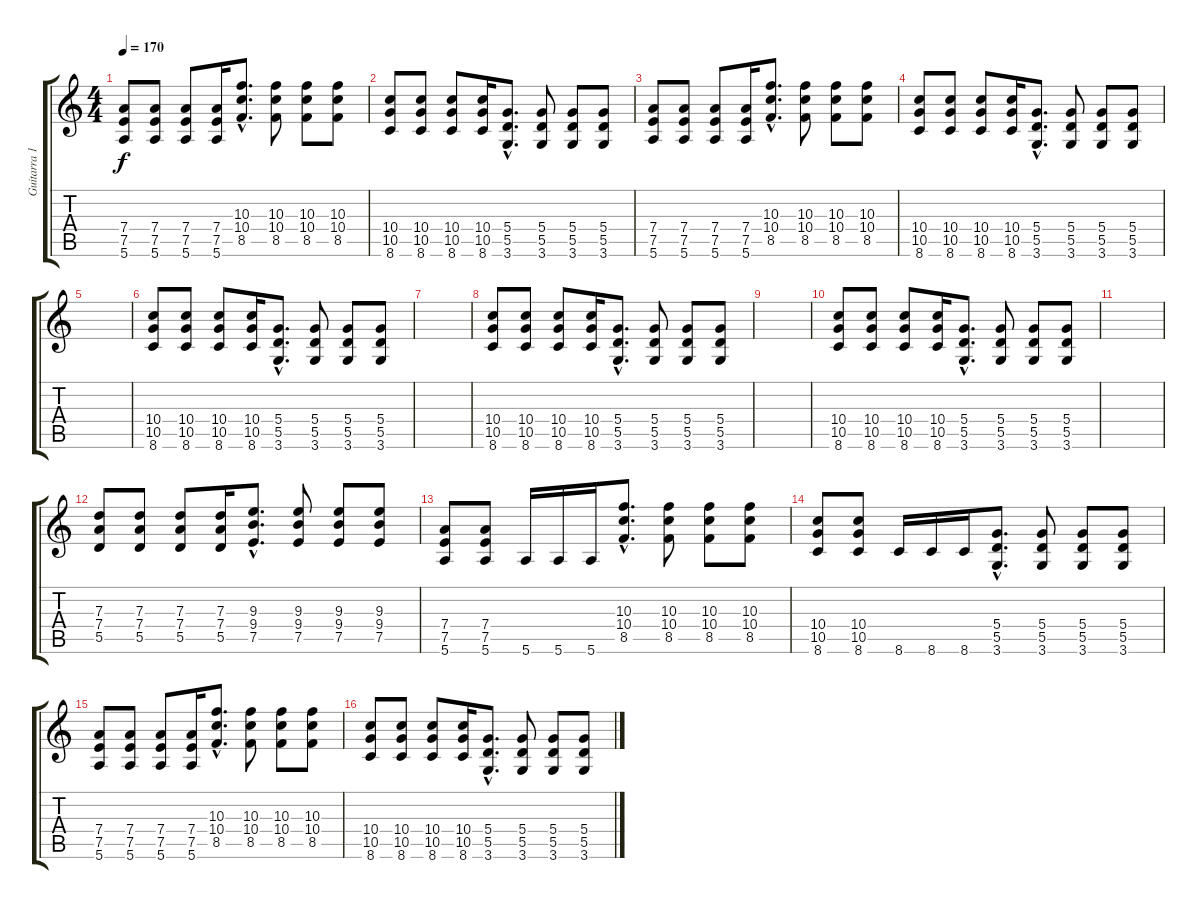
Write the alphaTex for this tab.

\track ("Guitarra 1" "Guitarra 1") {instrument distortionguitar}
\staff {score tabs}
\tuning (E4 B3 G3 D3 A2 E2) {hide}
\ts (4 4)
\tempo 170
\clef g2
\ks c
(7.4 7.5 5.6).8{dy f} (7.4 7.5 5.6).8 (7.4 7.5 5.6).8 (7.4 7.5 5.6).16 (10.3{hac} 10.4{hac} 8.5{hac}).8{d} (10.3 10.4 8.5).8 (10.3 10.4 8.5).8 (10.3 10.4 8.5).8 |
(10.4 10.5 8.6).8 (10.4 10.5 8.6).8 (10.4 10.5 8.6).8 (10.4 10.5 8.6).16 (5.4{hac} 5.5{hac} 3.6{hac}).8{d} (5.4 5.5 3.6).8 (5.4 5.5 3.6).8 (5.4 5.5 3.6).8 |
(7.4 7.5 5.6).8 (7.4 7.5 5.6).8 (7.4 7.5 5.6).8 (7.4 7.5 5.6).16 (10.3{hac} 10.4{hac} 8.5{hac}).8{d} (10.3 10.4 8.5).8 (10.3 10.4 8.5).8 (10.3 10.4 8.5).8 |
(10.4 10.5 8.6).8 (10.4 10.5 8.6).8 (10.4 10.5 8.6).8 (10.4 10.5 8.6).16 (5.4{hac} 5.5{hac} 3.6{hac}).8{d} (5.4 5.5 3.6).8 (5.4 5.5 3.6).8 (5.4 5.5 3.6).8 |
|
(10.4 10.5 8.6).8 (10.4 10.5 8.6).8 (10.4 10.5 8.6).8 (10.4 10.5 8.6).16 (5.4{hac} 5.5{hac} 3.6{hac}).8{d} (5.4 5.5 3.6).8 (5.4 5.5 3.6).8 (5.4 5.5 3.6).8 |
|
(10.4 10.5 8.6).8 (10.4 10.5 8.6).8 (10.4 10.5 8.6).8 (10.4 10.5 8.6).16 (5.4{hac} 5.5{hac} 3.6{hac}).8{d} (5.4 5.5 3.6).8 (5.4 5.5 3.6).8 (5.4 5.5 3.6).8 |
|
(10.4 10.5 8.6).8 (10.4 10.5 8.6).8 (10.4 10.5 8.6).8 (10.4 10.5 8.6).16 (5.4{hac} 5.5{hac} 3.6{hac}).8{d} (5.4 5.5 3.6).8 (5.4 5.5 3.6).8 (5.4 5.5 3.6).8 |
|
(7.3 7.4 5.5).8 (7.3 7.4 5.5).8 (7.3 7.4 5.5).8 (7.3 7.4 5.5).16 (9.3{hac} 9.4{hac} 7.5{hac}).8{d} (9.3 9.4 7.5).8 (9.3 9.4 7.5).8 (9.3 9.4 7.5).8 |
(7.4 7.5 5.6).8{volume 9} (7.4 7.5 5.6).8 5.6.16 5.6.16 5.6.16 (10.3{hac} 10.4{hac} 8.5{hac}).8{d} (10.3 10.4 8.5).8 (10.3 10.4 8.5).8 (10.3 10.4 8.5).8 |
(10.4 10.5 8.6).8 (10.4 10.5 8.6).8 8.6.16 8.6.16 8.6.16 (5.4{hac} 5.5{hac} 3.6{hac}).8{d} (5.4 5.5 3.6).8 (5.4 5.5 3.6).8 (5.4 5.5 3.6).8 |
(7.4 7.5 5.6).8{volume 13} (7.4 7.5 5.6).8 (7.4 7.5 5.6).8 (7.4 7.5 5.6).16 (10.3{hac} 10.4{hac} 8.5{hac}).8{d} (10.3 10.4 8.5).8 (10.3 10.4 8.5).8 (10.3 10.4 8.5).8 |
(10.4 10.5 8.6).8 (10.4 10.5 8.6).8 (10.4 10.5 8.6).8 (10.4 10.5 8.6).16 (5.4{hac} 5.5{hac} 3.6{hac}).8{d} (5.4 5.5 3.6).8 (5.4 5.5 3.6).8 (5.4 5.5 3.6).8
